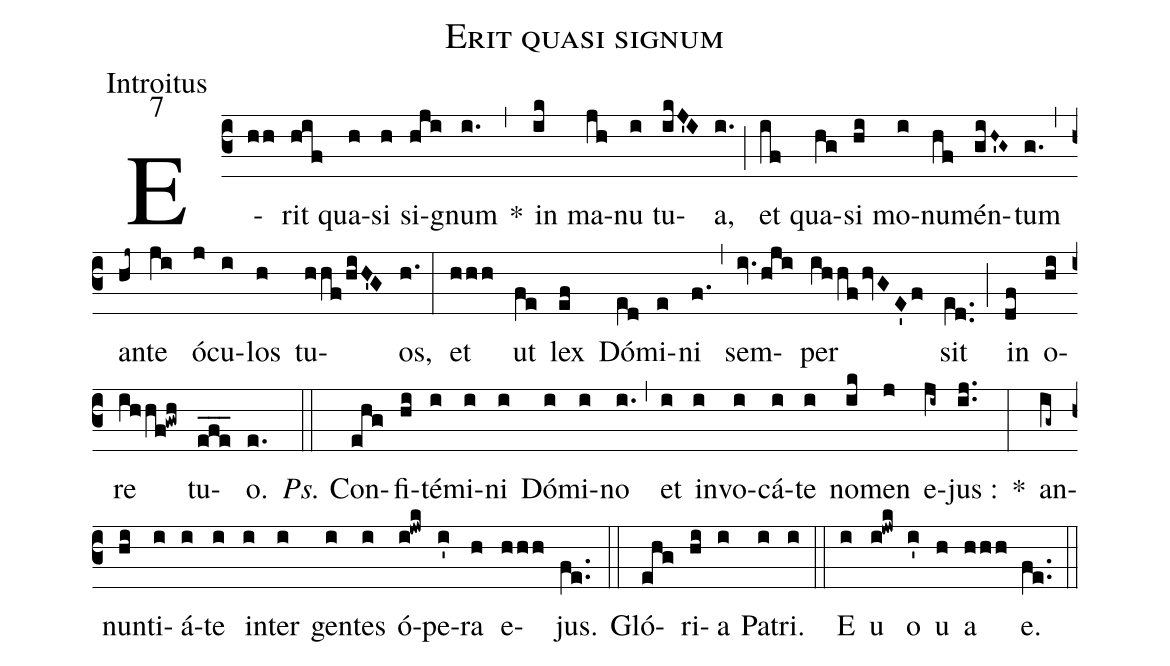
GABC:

name:Erit quasi signum;
office-part:Introitus;
mode:7;
%%
(c3) E(hh)rit(hif) qua(h)si(h) si(hji)gnum(i.) *(,) in(ik) ma(jh)nu(i) tu(ikJ'I)a,(i.) (;) et(if) qua(hg)si(hi) mo(i)nu(hf)mén(giH~'G~)tum(g.) (,) an(hj~)te(ji) ó(j)cu(i)los(h) tu(hhf/hiH'G)os,(h.) (:) et(hhh) ut(fe) lex(ef) Dó(e[ll:1]d)mi(e)ni(f.) (,) sem(iv.hji)per(ihhfhvGE'f) sit(e[ll:1]d..) (;) in(df) o(hi)re(ihhf!gwh) tu(efe___)o.(e.) (::) <i>Ps.</i> Con(ehg)fi(hi)té(i)mi(i)ni(i) Dó(i)mi(i)no(i.) (,) et(i) in(i)vo(i)cá(i)te(i) no(ik)men(j) e(ji~)jus :(ij..) *(:) an(ig~)nun(hi)ti(i)á(i)te(i) in(i)ter(i) gen(i)tes(i) ó(i!jwk)pe(i')ra(h) e(hhh)jus.(fe..) (::) Gló(ehg)ri(hi)a(i) Pa(i)tri.(i) (::) <eu>E(i) u(i!jwk) o(i') u(h) a(hhh) e.</eu>(fe..) (::)
